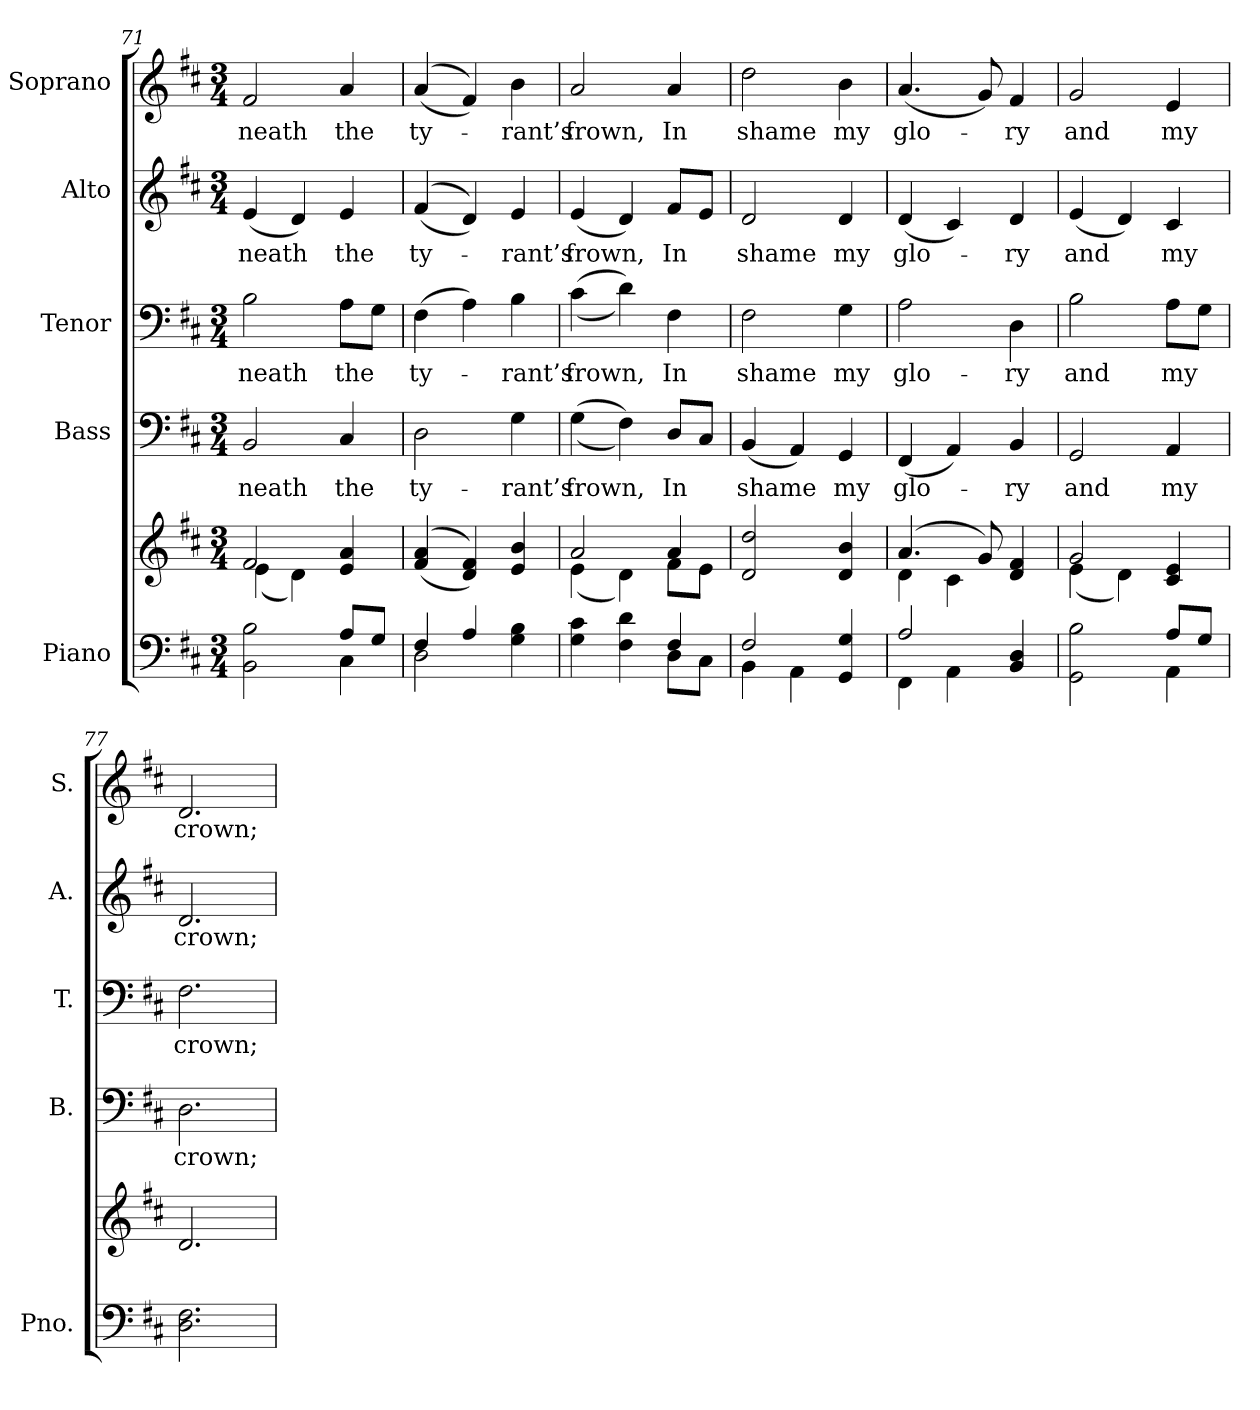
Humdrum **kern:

**kern	**kern	**kern	**text	**kern	**text	**kern	**text	**kern	**text
*part5	*part5	*part4	*part4	*part3	*part3	*part2	*part2	*part1	*part1
*staff6	*staff5	*staff4	*staff4	*staff3	*staff3	*staff2	*staff2	*staff1	*staff1
*I"Piano	*	*I"Bass	*	*I"Tenor	*	*I"Alto	*	*I"Soprano	*
*I'Pno.	*	*I'B.	*	*I'T.	*	*I'A.	*	*I'S.	*
*clefF4	*clefG2	*clefF4	*	*clefF4	*	*clefG2	*	*clefG2	*
*k[f#c#]	*k[f#c#]	*k[f#c#]	*	*k[f#c#]	*	*k[f#c#]	*	*k[f#c#]	*
*D:	*D:	*D:	*	*D:	*	*D:	*	*D:	*
*M3/4	*M3/4	*M3/4	*	*M3/4	*	*M3/4	*	*M3/4	*
=71	=71	=71	=71	=71	=71	=71	=71	=71	=71
*^	*^	*	*	*	*	*	*	*	*
!	!	!	!	!	!LO:LY:b:color=#000000	!	!	!	!	!	!
!	!	!	!	!	!	!	!LO:LY:b:color=#000000	!	!	!	!
!	!	!	!	!	!	!	!	!	!LO:LY:b:color=#000000	!	!
!	!	!	!	!	!	!	!	!	!	!	!LO:LY:b:color=#000000
2BBi\ 2Bi	2ryy	2f#i/	(4ei\	2BBi/	neath	2Bi\	neath	(4ei/	neath	2f#i/	neath
.	.	.	4di\)	.	.	.	.	4di/)	.	.	.
!	!	!	!	!	!LO:LY:b:color=#000000	!	!	!	!	!	!
!	!	!	!	!	!	!	!LO:LY:b:color=#000000	!	!	!	!
!	!	!	!	!	!	!	!	!	!LO:LY:b:color=#000000	!	!
!	!	!	!	!	!	!	!	!	!	!	!LO:LY:b:color=#000000
8Ai/L	4C#i\	4ei/ 4ai	4ryy	4C#i/	the	8Ai\L	the	4ei/	the	4ai/	the
8Gi/J	.	.	.	.	.	8Gi\J	.	.	.	.	.
*	*	*v	*v	*	*	*	*	*	*	*	*
=72	=72	=72	=72	=72	=72	=72	=72	=72	=72	=72
!	!	!	!	!LO:LY:b:color=#000000	!	!	!	!	!	!
!	!	!	!	!	!	!LO:LY:b:color=#000000	!	!	!	!
!	!	!	!	!	!	!	!	!LO:LY:b:color=#000000	!	!
!	!	!	!	!	!	!	!	!	!	!LO:LY:b:color=#000000
4F#i/	2Di\	((4f#i/ 4ai	2Di\	ty-	(4F#i\	ty-	((4f#i/	ty-	((4ai/	ty-
4Ai/	.	4di/ 4f#i))	.	.	4Ai\)	.	4di/))	.	4f#i/))	.
!	!	!	!	!LO:LY:b:color=#000000	!	!	!	!	!	!
!	!	!	!	!	!	!LO:LY:b:color=#000000	!	!	!	!
!	!	!	!	!	!	!	!	!LO:LY:b:color=#000000	!	!
!	!	!	!	!	!	!	!	!	!	!LO:LY:b:color=#000000
4Gi\ 4Bi	4ryy	4ei/ 4bi	4Gi\	-rant’s	4Bi\	-rant’s	4ei/	-rant’s	4bi\	-rant’s
!!LO:PB:g=z
=73	=73	=73	=73	=73	=73	=73	=73	=73	=73	=73
*	*	*^	*	*	*	*	*	*	*	*
!	!	!	!	!	!LO:LY:b:color=#000000	!	!	!	!	!	!
!	!	!	!	!	!	!	!LO:LY:b:color=#000000	!	!	!	!
!	!	!	!	!	!	!	!	!	!LO:LY:b:color=#000000	!	!
!	!	!	!	!	!	!	!	!	!	!	!LO:LY:b:color=#000000
4Gi\ 4c#i	2ryy	2ai/	(4ei\	((4Gi\	frown,	((4c#i\	frown,	(4ei/	frown,	2ai/	frown,
4F#i\ 4di	.	.	4di\)	4F#i\))	.	4di\))	.	4di/)	.	.	.
!	!	!	!	!	!LO:LY:b:color=#000000	!	!	!	!	!	!
!	!	!	!	!	!	!	!LO:LY:b:color=#000000	!	!	!	!
!	!	!	!	!	!	!	!	!	!LO:LY:b:color=#000000	!	!
!	!	!	!	!	!	!	!	!	!	!	!LO:LY:b:color=#000000
4F#i/	8Di\L	4ai/	8f#i\L	8Di/L	In	4F#i\	In	8f#i/L	In	4ai/	In
.	8C#i\J	.	8ei\J	8C#i/J	.	.	.	8ei/J	.	.	.
*	*	*v	*v	*	*	*	*	*	*	*	*
=74	=74	=74	=74	=74	=74	=74	=74	=74	=74	=74
*	*	*^	*	*	*	*	*	*	*	*
!	!	!	!	!	!LO:LY:b:color=#000000	!	!	!	!	!	!
*	*	*v	*v	*	*	*	*	*	*	*	*
*	*	*^	*	*	*	*	*	*	*	*
!	!	!	!	!	!	!	!LO:LY:b:color=#000000	!	!	!	!
*	*	*v	*v	*	*	*	*	*	*	*	*
*	*	*^	*	*	*	*	*	*	*	*
!	!	!	!	!	!	!	!	!	!LO:LY:b:color=#000000	!	!
*	*	*v	*v	*	*	*	*	*	*	*	*
*	*	*^	*	*	*	*	*	*	*	*
!	!	!	!	!	!	!	!	!	!	!	!LO:LY:b:color=#000000
*	*	*v	*v	*	*	*	*	*	*	*	*
2F#i/	4BBi\	2di/ 2ddi	(4BBi/	shame	2F#i\	shame	2di/	shame	2ddi\	shame
.	4AAi\	.	4AAi/)	.	.	.	.	.	.	.
!	!	!	!	!LO:LY:b:color=#000000	!	!	!	!	!	!
!	!	!	!	!	!	!LO:LY:b:color=#000000	!	!	!	!
!	!	!	!	!	!	!	!	!LO:LY:b:color=#000000	!	!
!	!	!	!	!	!	!	!	!	!	!LO:LY:b:color=#000000
4GGi/ 4Gi	4ryy	4di/ 4bi	4GGi/	my	4Gi\	my	4di/	my	4bi\	my
=75	=75	=75	=75	=75	=75	=75	=75	=75	=75	=75
*	*	*^	*	*	*	*	*	*	*	*
!	!	!	!	!	!LO:LY:b:color=#000000	!	!	!	!	!	!
!	!	!	!	!	!	!	!LO:LY:b:color=#000000	!	!	!	!
!	!	!	!	!	!	!	!	!	!LO:LY:b:color=#000000	!	!
!	!	!	!	!	!	!	!	!	!	!	!LO:LY:b:color=#000000
2Ai/	4FF#i\	(4.ai/	4di\	(4FF#i/	glo-	2Ai\	glo-	(4di/	glo-	(4.ai/	glo-
.	4AAi\	.	4c#i\	4AAi/)	.	.	.	4c#i/)	.	.	.
.	.	8gi/)	.	.	.	.	.	.	.	8gi/)	.
!	!	!	!	!	!LO:LY:b:color=#000000	!	!	!	!	!	!
!	!	!	!	!	!	!	!LO:LY:b:color=#000000	!	!	!	!
!	!	!	!	!	!	!	!	!	!LO:LY:b:color=#000000	!	!
!	!	!	!	!	!	!	!	!	!	!	!LO:LY:b:color=#000000
4BBi/ 4Di	4ryy	4di/ 4f#i	4ryy	4BBi/	-ry	4Di\	-ry	4di/	-ry	4f#i/	-ry
!!LO:PB:g=z
=76	=76	=76	=76	=76	=76	=76	=76	=76	=76	=76	=76
!	!	!	!	!	!LO:LY:b:color=#000000	!	!	!	!	!	!
!	!	!	!	!	!	!	!LO:LY:b:color=#000000	!	!	!	!
!	!	!	!	!	!	!	!	!	!LO:LY:b:color=#000000	!	!
!	!	!	!	!	!	!	!	!	!	!	!LO:LY:b:color=#000000
2GGi\ 2Bi	2ryy	2gi/	(4ei\	2GGi/	and	2Bi\	and	(4ei/	and	2gi/	and
.	.	.	4di\)	.	.	.	.	4di/)	.	.	.
!	!	!	!	!	!LO:LY:b:color=#000000	!	!	!	!	!	!
!	!	!	!	!	!	!	!LO:LY:b:color=#000000	!	!	!	!
!	!	!	!	!	!	!	!	!	!LO:LY:b:color=#000000	!	!
!	!	!	!	!	!	!	!	!	!	!	!LO:LY:b:color=#000000
8Ai/L	4AAi\	4c#i/ 4ei	4ryy	4AAi/	my	8Ai\L	my	4c#i/	my	4ei/	my
8Gi/J	.	.	.	.	.	8Gi\J	.	.	.	.	.
*v	*v	*	*	*	*	*	*	*	*	*	*
*	*v	*v	*	*	*	*	*	*	*	*
=77	=77	=77	=77	=77	=77	=77	=77	=77	=77
!	!	!	!LO:LY:b:color=#000000	!	!	!	!	!	!
!	!	!	!	!	!LO:LY:b:color=#000000	!	!	!	!
!	!	!	!	!	!	!	!LO:LY:b:color=#000000	!	!
!	!	!	!	!	!	!	!	!	!LO:LY:b:color=#000000
2.Di\ 2.F#i	2.di/	2.Di\	crown;	2.F#i\	crown;	2.di/	crown;	2.di/	crown;
=	=	=	=	=	=	=	=	=	=
*-	*-	*-	*-	*-	*-	*-	*-	*-	*-
